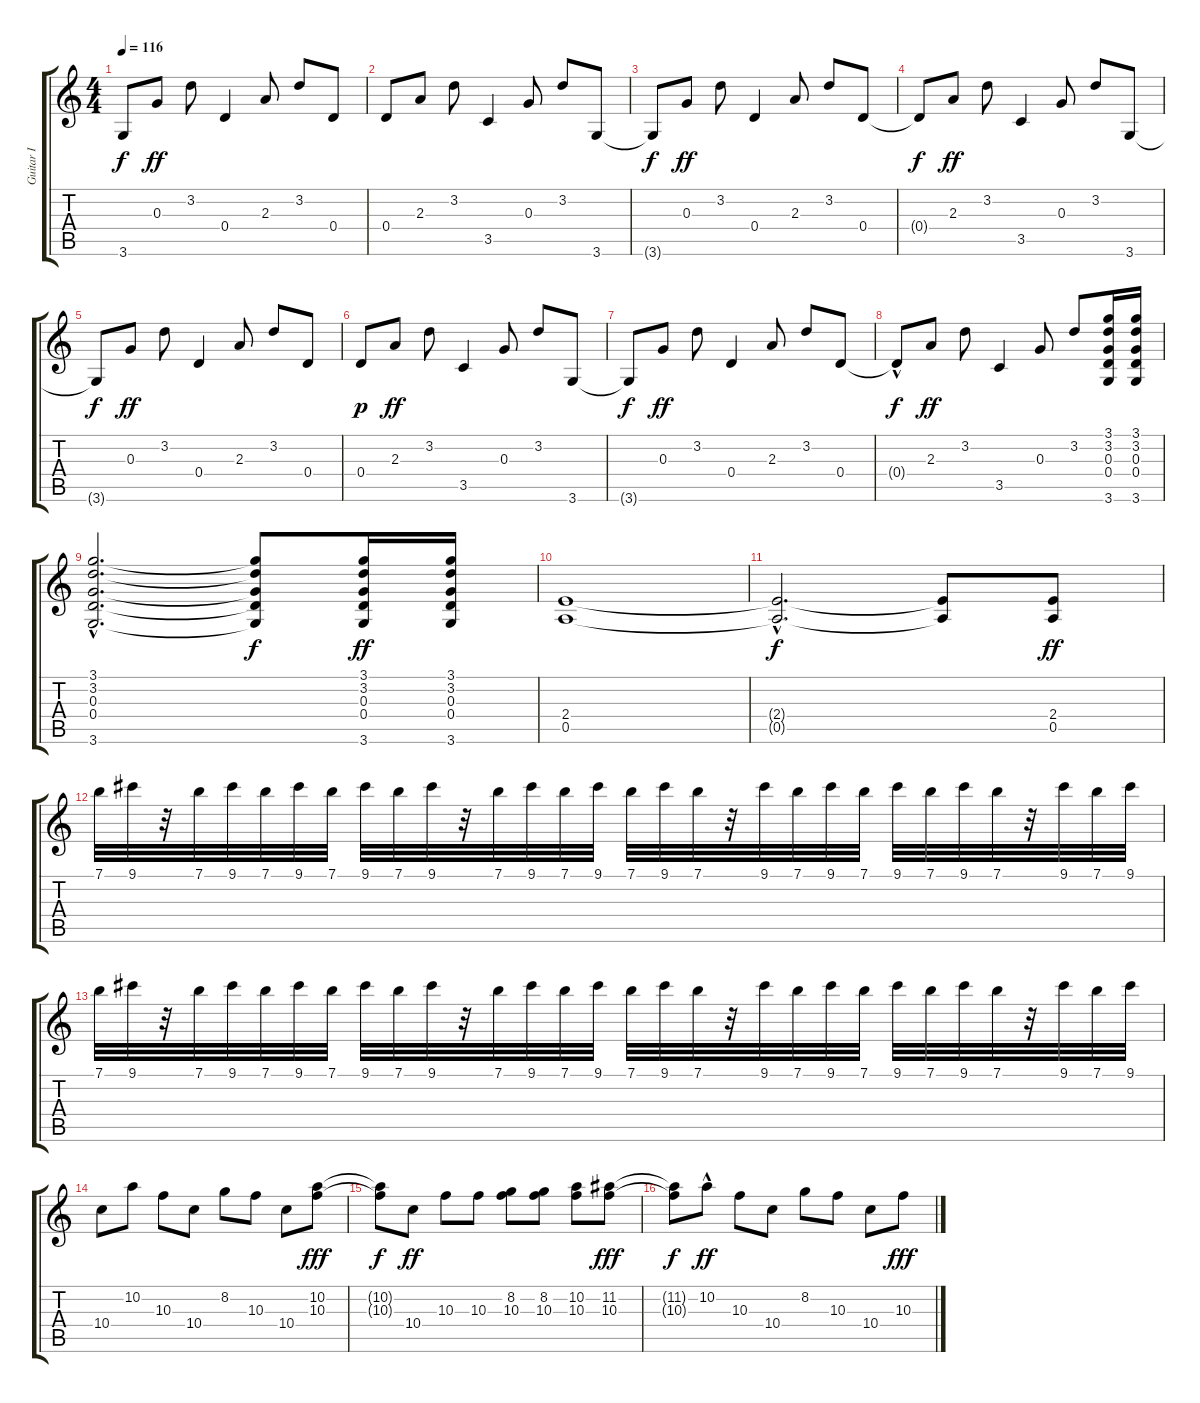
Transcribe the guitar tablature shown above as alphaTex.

\track ("Guitar I" "Guitar I") {instrument distortionguitar}
\staff {score tabs}
\tuning (E4 B3 G3 D3 A2 E2) {hide}
\ts (4 4)
\tempo 116
\clef g2
\ks c
3.6{t}.8{dy f} 0.3.8{dy ff} 3.2.8 0.4.4 2.3.8 3.2.8 0.4.8 |
0.4.8 2.3.8 3.2.8 3.5.4 0.3.8 3.2.8 3.6.8 |
3.6{t}.8{dy f} 0.3.8{dy ff} 3.2.8 0.4.4 2.3.8 3.2.8 0.4.8 |
0.4{t}.8{dy f} 2.3.8{dy ff} 3.2.8 3.5.4 0.3.8 3.2.8 3.6.8 |
3.6{t}.8{dy f} 0.3.8{dy ff} 3.2.8 0.4.4 2.3.8 3.2.8 0.4.8 |
0.4.8{dy p} 2.3.8{dy ff} 3.2.8 3.5.4 0.3.8 3.2.8 3.6.8 |
3.6{t}.8{dy f} 0.3.8{dy ff} 3.2.8 0.4.4 2.3.8 3.2.8 0.4.8 |
0.4{hac t}.8{dy f} 2.3.8{dy ff} 3.2.8 3.5.4 0.3.8 3.2.8 (3.1 3.2 0.3 0.4 3.6).16 (3.1 3.2 0.3 0.4 3.6).16 |
(3.1{hac} 3.2{hac} 0.3{hac} 0.4{hac} 3.6{hac}).2{d} (3.1{t} 3.2{t} 0.3{t} 0.4{t} 3.6{t}).8{dy f} (3.1 3.2 0.3 0.4 3.6).16{dy ff} (3.1 3.2 0.3 0.4 3.6).16 |
(2.4 0.5).1 |
(2.4{hac t} 0.5{hac t}).2{d dy f} (2.4{t} 0.5{t}).8 (2.4 0.5).8{dy ff} |
7.1.32 9.1.32 r.32 7.1.32 9.1.32 7.1.32 9.1.32 7.1.32 9.1.32 7.1.32 9.1.32 r.32 7.1.32 9.1.32 7.1.32 9.1.32 7.1.32 9.1.32 7.1.32 r.32 9.1.32 7.1.32 9.1.32 7.1.32 9.1.32 7.1.32 9.1.32 7.1.32 r.32 9.1.32 7.1.32 9.1.32 |
7.1.32 9.1.32 r.32 7.1.32 9.1.32 7.1.32 9.1.32 7.1.32 9.1.32 7.1.32 9.1.32 r.32 7.1.32 9.1.32 7.1.32 9.1.32 7.1.32 9.1.32 7.1.32 r.32 9.1.32 7.1.32 9.1.32 7.1.32 9.1.32 7.1.32 9.1.32 7.1.32 r.32 9.1.32 7.1.32 9.1.32 |
10.4.8 10.2.8 10.3.8 10.4.8 8.2.8 10.3.8 10.4.8 (10.2 10.3).8{dy fff} |
(10.2{t} 10.3{t}).8{dy f} 10.4.8{dy ff} 10.3.8 10.3.8 (8.2 10.3).8 (8.2 10.3).8 (10.2 10.3).8 (11.2 10.3).8{dy fff} |
(11.2{t} 10.3{t}).8{dy f} 10.2{hac}.8{dy ff} 10.3.8 10.4.8 8.2.8 10.3.8 10.4.8 10.3.8{dy fff}
